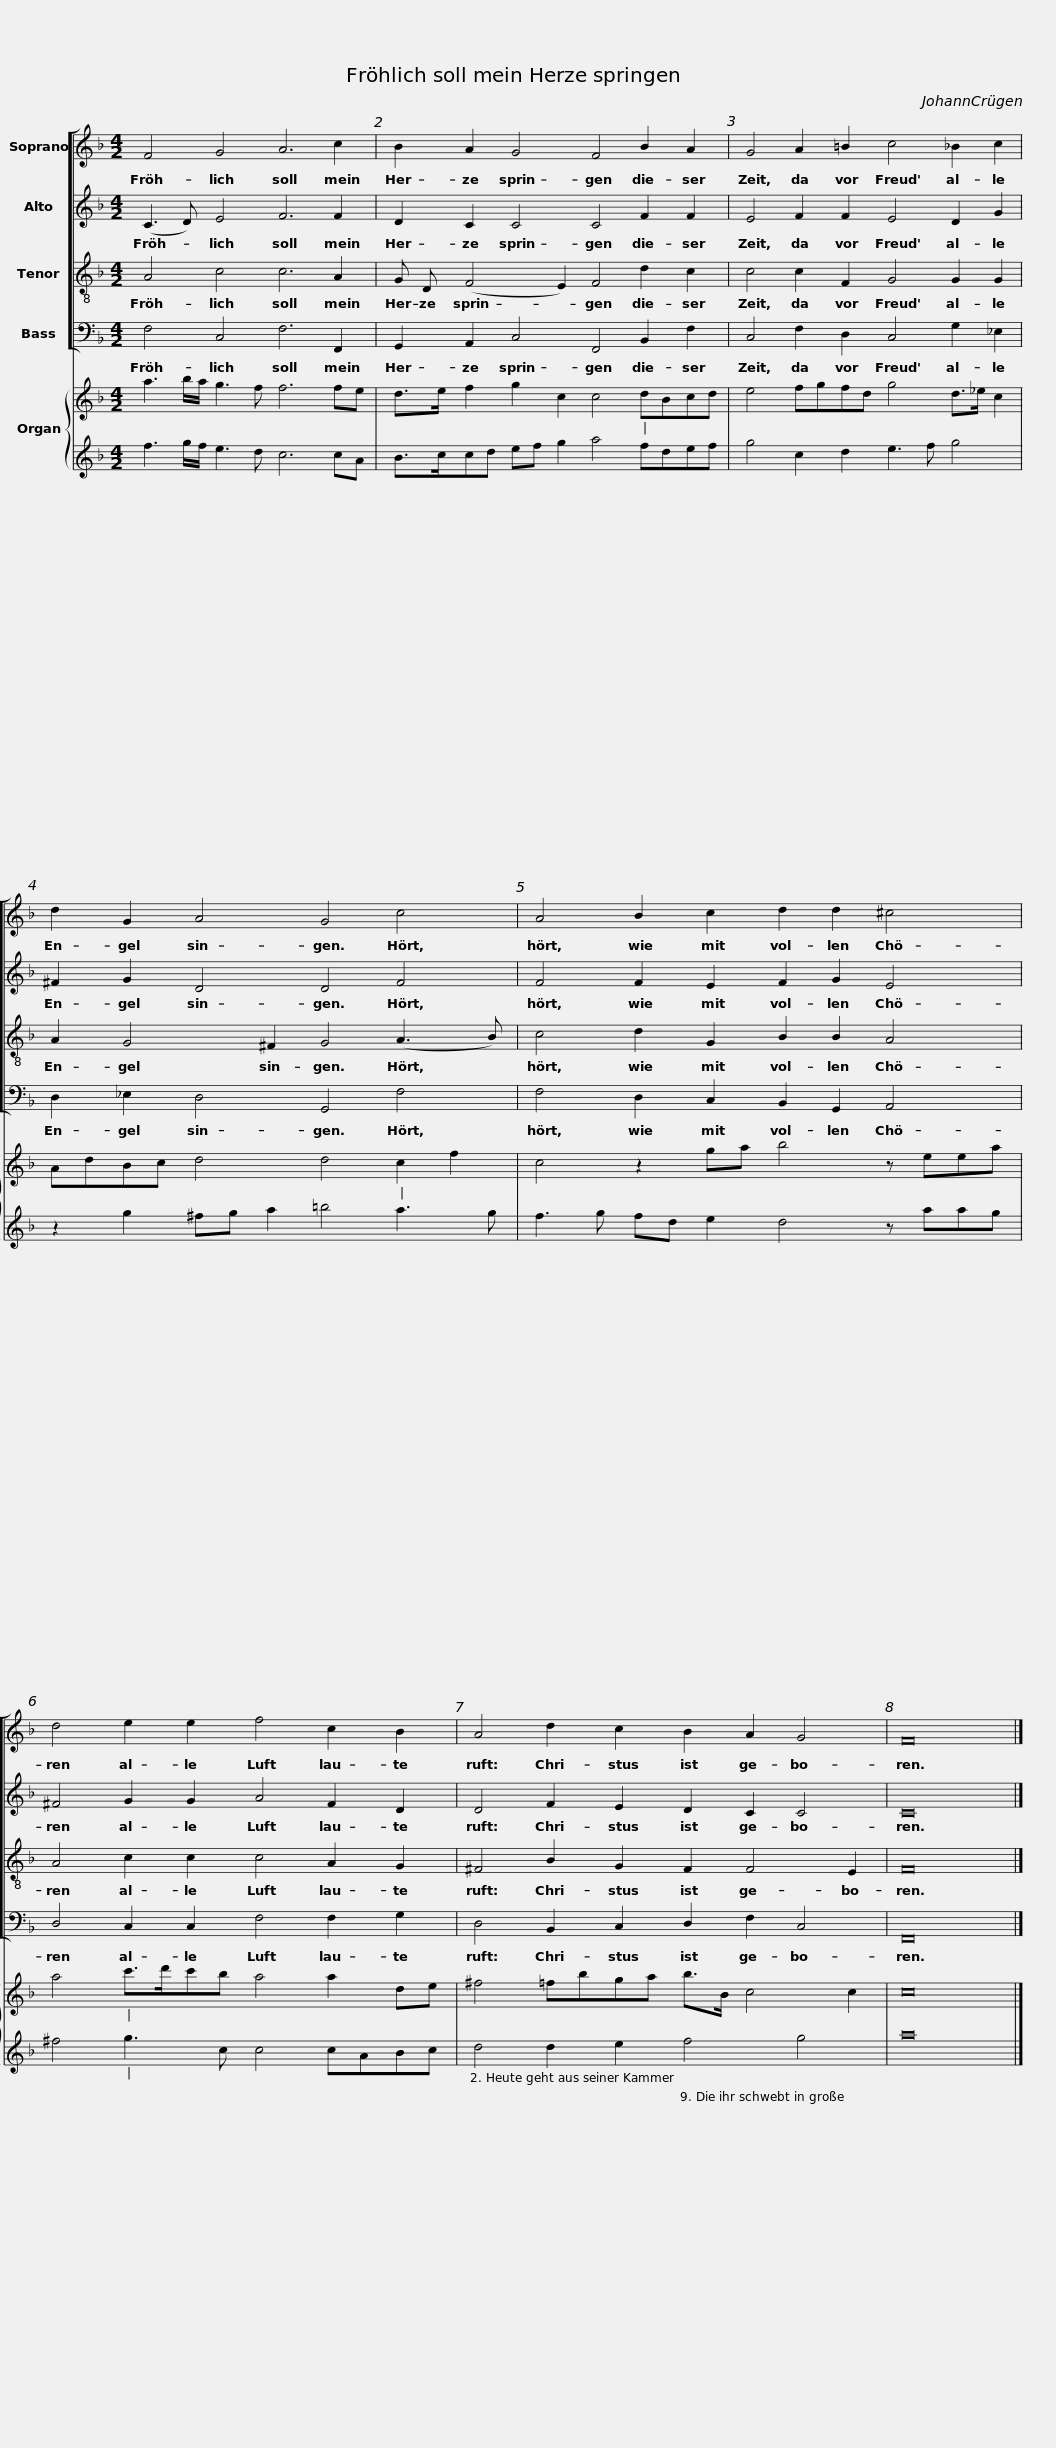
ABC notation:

X:1
%%score [ 1 2 3 4 ] { 5 | 6 }
L:1/8
M:4/2
I:linebreak $
K:F
V:1 treble
V:2 treble
V:3 treble-8
V:4 bass
V:5 treble
V:6 treble
V:1
 F4 G4 A6 c2 | B2 A2 G4 F4 B2 A2 | G4 A2 =B2 c4 _B2 c2 |$ d2 G2 A4 G4 c4 | A4 B2 c2 d2 d2 ^c4 | %5
 d4 e2 e2 f4 c2 B2 |$ A4 d2 c2 B2 A2 G4 | F16 |] %8
V:2
 (C3 D) E4 F6 F2 | D2 C2 C4 C4 F2 F2 | E4 F2 F2 E4 D2 G2 |$ ^F2 G2 D4 D4 F4 | F4 F2 E2 F2 G2 E4 | %5
 ^F4 G2 G2 A4 F2 D2 |$ D4 F2 E2 D2 C2 C4 | C16 |] %8
V:3
 A4 c4 c6 A2 | G D (F4 E2) F4 d2 c2 | c4 c2 F2 G4 G2 G2 |$ A2 G4 ^F2 G4 (A3 B) | c4 d2 G2 B2 B2 A4 | %5
 A4 c2 c2 c4 A2 G2 |$ ^F4 B2 G2 F2 F4 E2 | F16 |] %8
V:4
 F,4 C,4 F,6 F,,2 | G,,2 A,,2 C,4 F,,4 B,,2 F,2 | C,4 F,2 D,2 C,4 G,2 _E,2 |$ D,2 _E,2 D,4 G,,4 F,4 | F,4 D,2 C,2 B,,2 G,,2 A,,4 | %5
 D,4 C,2 C,2 F,4 F,2 G,2 |$ D,4 B,,2 C,2 D,2 F,2 C,4 | F,,16 |] %8
V:5
 a3 b/a/ g3 f f6 fe | d>e f2 g2 c2 c4 dBcd | e4 fgfd g4 d>_e c2 |$ AdBc d4 d4 c2 f2 | c4 z2 ga b4 z eea | %5
 a4 c'>d'c'b a4 a2 de |$ ^f4 =fbga b>B c4 c2 | c16 |] %8
V:6
 f3 g/f/ e3 d c6 cA | B>ccd ef g2 a4 fdef | g4 c2 d2 e3 f g4 |$ z2 g2 ^fg a2 =b4 a3 g | f3 g fd e2 d4 z aag | %5
 ^f4 g3 c c4 cABc |$ d4 d2 e2 f4 g4 | a16 |] %8
